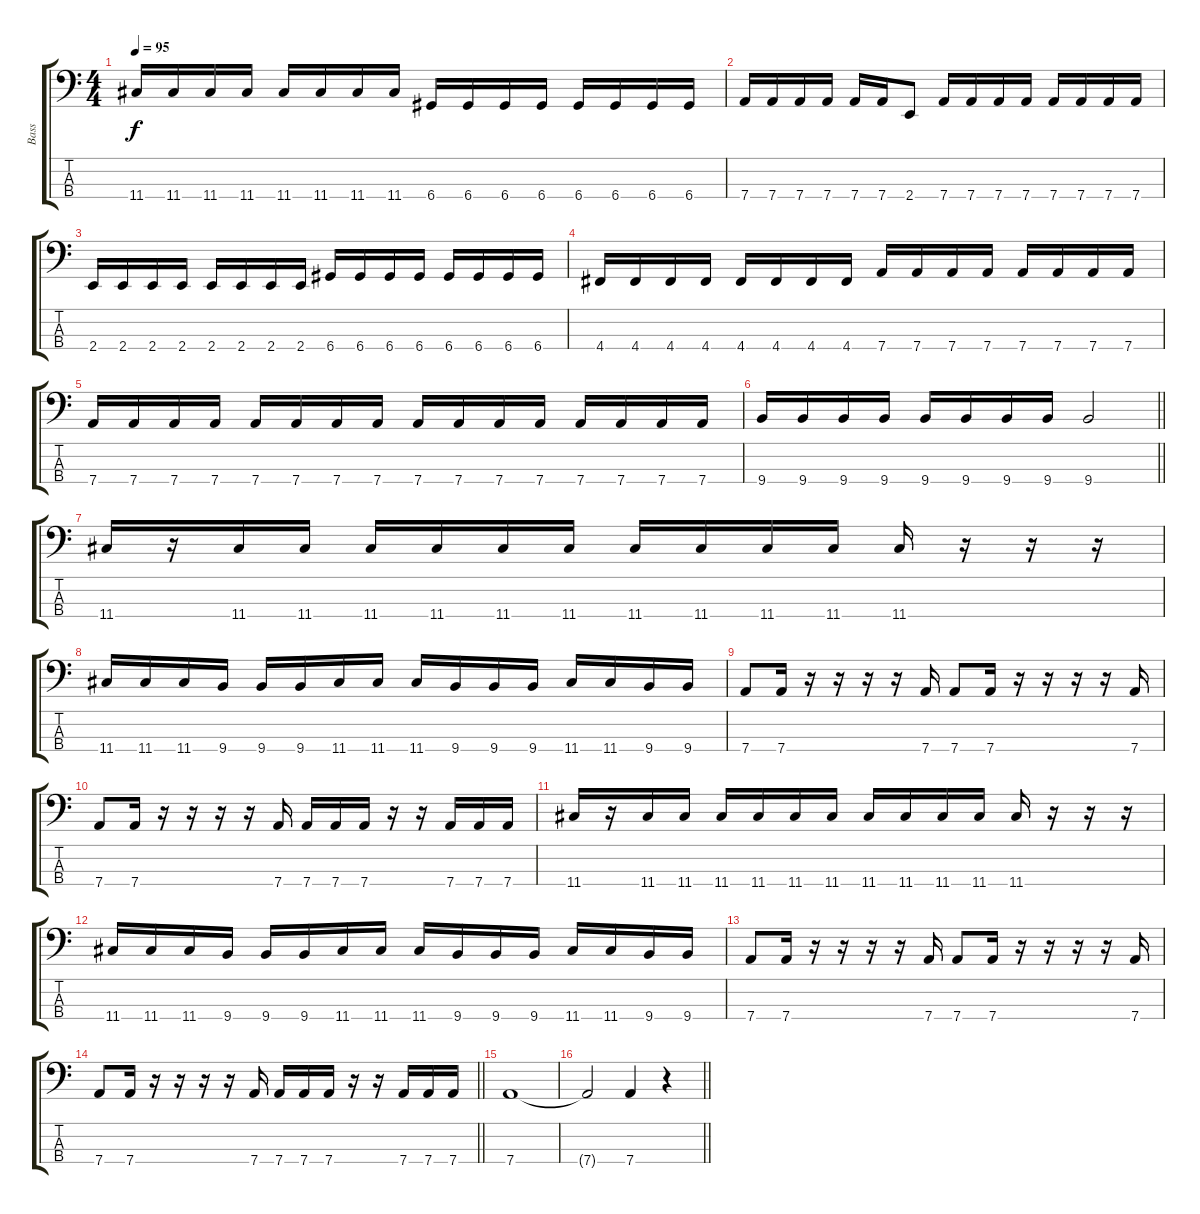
\track ("Bass" "Bass") {instrument electricbassfinger}
\staff {score tabs}
\tuning (G2 D2 A1 D1) {hide}
\ts (4 4)
\tempo 95
\clef f4
\ks c
11.4.16{dy f} 11.4.16 11.4.16 11.4.16 11.4.16 11.4.16 11.4.16 11.4.16 6.4.16 6.4.16 6.4.16 6.4.16 6.4.16 6.4.16 6.4.16 6.4.16 |
7.4.16 7.4.16 7.4.16 7.4.16 7.4.16 7.4.16 2.4.8 7.4.16 7.4.16 7.4.16 7.4.16 7.4.16 7.4.16 7.4.16 7.4.16 |
2.4.16 2.4.16 2.4.16 2.4.16 2.4.16 2.4.16 2.4.16 2.4.16 6.4.16 6.4.16 6.4.16 6.4.16 6.4.16 6.4.16 6.4.16 6.4.16 |
4.4.16 4.4.16 4.4.16 4.4.16 4.4.16 4.4.16 4.4.16 4.4.16 7.4.16 7.4.16 7.4.16 7.4.16 7.4.16 7.4.16 7.4.16 7.4.16 |
7.4.16 7.4.16 7.4.16 7.4.16 7.4.16 7.4.16 7.4.16 7.4.16 7.4.16 7.4.16 7.4.16 7.4.16 7.4.16 7.4.16 7.4.16 7.4.16 |
\barLineRight lightlight
9.4.16 9.4.16 9.4.16 9.4.16 9.4.16 9.4.16 9.4.16 9.4.16 9.4.2 |
11.4.16 r.16 11.4.16 11.4.16 11.4.16 11.4.16 11.4.16 11.4.16 11.4.16 11.4.16 11.4.16 11.4.16 11.4.16 r.16 r.16 r.16 |
11.4.16 11.4.16 11.4.16 9.4.16 9.4.16 9.4.16 11.4.16 11.4.16 11.4.16 9.4.16 9.4.16 9.4.16 11.4.16 11.4.16 9.4.16 9.4.16 |
7.4.8 7.4.16 r.16 r.16 r.16 r.16 7.4.16 7.4.8 7.4.16 r.16 r.16 r.16 r.16 7.4.16 |
7.4.8 7.4.16 r.16 r.16 r.16 r.16 7.4.16 7.4.16 7.4.16 7.4.16 r.16 r.16 7.4.16 7.4.16 7.4.16 |
11.4.16 r.16 11.4.16 11.4.16 11.4.16 11.4.16 11.4.16 11.4.16 11.4.16 11.4.16 11.4.16 11.4.16 11.4.16 r.16 r.16 r.16 |
11.4.16 11.4.16 11.4.16 9.4.16 9.4.16 9.4.16 11.4.16 11.4.16 11.4.16 9.4.16 9.4.16 9.4.16 11.4.16 11.4.16 9.4.16 9.4.16 |
7.4.8 7.4.16 r.16 r.16 r.16 r.16 7.4.16 7.4.8 7.4.16 r.16 r.16 r.16 r.16 7.4.16 |
\barLineRight lightlight
7.4.8 7.4.16 r.16 r.16 r.16 r.16 7.4.16 7.4.16 7.4.16 7.4.16 r.16 r.16 7.4.16 7.4.16 7.4.16 |
7.4.1 |
\barLineRight lightlight
7.4{t}.2 7.4.4 r.4
